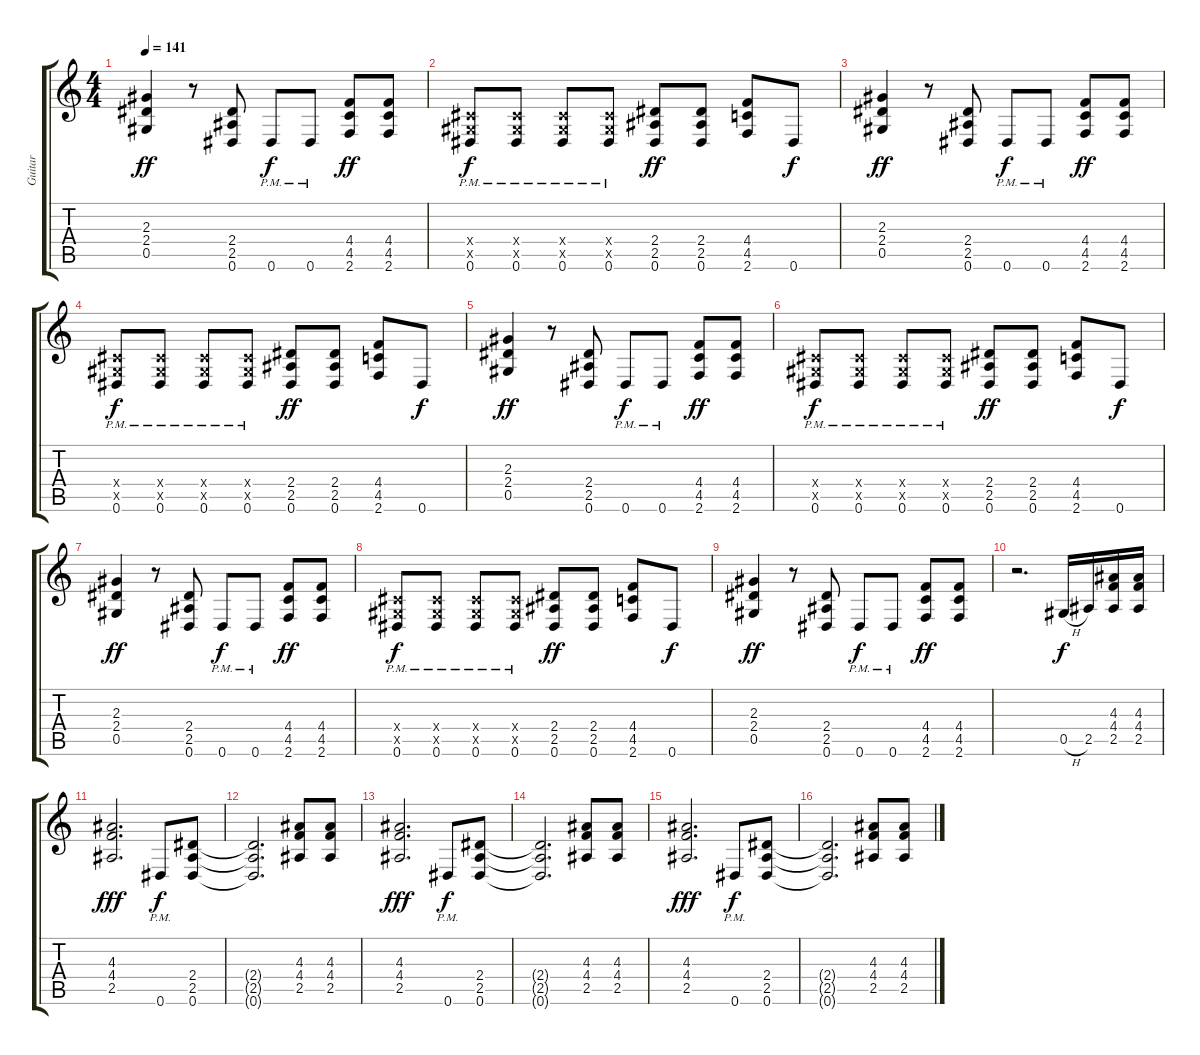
\track ("Guitar" "Guitar") {instrument overdrivenguitar}
\staff {score tabs}
\tuning (Eb4 Bb3 Gb3 Db3 Ab2 Eb2) {hide}
\ts (4 4)
\tempo 141
\clef g2
\ks c
(2.3 2.4 0.5).4{dy ff} r.8 (2.4 2.5 0.6).8 0.6{pm}.8{dy f} 0.6{pm}.8 (4.4 4.5 2.6).8{dy ff} (4.4 4.5 2.6).8 |
(0.4{x} 0.5{x} 0.6{pm}).8{dy f} (0.4{x} 0.5{x} 0.6{pm}).8 (0.4{x} 0.5{x} 0.6{pm}).8 (0.4{x} 0.5{x} 0.6{pm}).8 (2.4 2.5 0.6).8{dy ff} (2.4 2.5 0.6).8 (4.4 4.5 2.6).8 0.6.8{dy f} |
(2.3 2.4 0.5).4{dy ff} r.8 (2.4 2.5 0.6).8 0.6{pm}.8{dy f} 0.6{pm}.8 (4.4 4.5 2.6).8{dy ff} (4.4 4.5 2.6).8 |
(0.4{x} 0.5{x} 0.6{pm}).8{dy f} (0.4{x} 0.5{x} 0.6{pm}).8 (0.4{x} 0.5{x} 0.6{pm}).8 (0.4{x} 0.5{x} 0.6{pm}).8 (2.4 2.5 0.6).8{dy ff} (2.4 2.5 0.6).8 (4.4 4.5 2.6).8 0.6.8{dy f} |
(2.3 2.4 0.5).4{dy ff} r.8 (2.4 2.5 0.6).8 0.6{pm}.8{dy f} 0.6{pm}.8 (4.4 4.5 2.6).8{dy ff} (4.4 4.5 2.6).8 |
(0.4{x} 0.5{x} 0.6{pm}).8{dy f} (0.4{x} 0.5{x} 0.6{pm}).8 (0.4{x} 0.5{x} 0.6{pm}).8 (0.4{x} 0.5{x} 0.6{pm}).8 (2.4 2.5 0.6).8{dy ff} (2.4 2.5 0.6).8 (4.4 4.5 2.6).8 0.6.8{dy f} |
(2.3 2.4 0.5).4{dy ff} r.8 (2.4 2.5 0.6).8 0.6{pm}.8{dy f} 0.6{pm}.8 (4.4 4.5 2.6).8{dy ff} (4.4 4.5 2.6).8 |
(0.4{x} 0.5{x} 0.6{pm}).8{dy f} (0.4{x} 0.5{x} 0.6{pm}).8 (0.4{x} 0.5{x} 0.6{pm}).8 (0.4{x} 0.5{x} 0.6{pm}).8 (2.4 2.5 0.6).8{dy ff} (2.4 2.5 0.6).8 (4.4 4.5 2.6).8 0.6.8{dy f} |
(2.3 2.4 0.5).4{dy ff} r.8 (2.4 2.5 0.6).8 0.6{pm}.8{dy f} 0.6{pm}.8 (4.4 4.5 2.6).8{dy ff} (4.4 4.5 2.6).8 |
r.2{d} 0.5{h}.16{dy f} 2.5.16 (4.3 4.4 2.5).16 (4.3 4.4 2.5).16 |
(4.3 4.4 2.5).2{d dy fff} 0.6{pm}.8{dy f} (2.4 2.5 0.6).8 |
(2.4{t} 2.5{t} 0.6{t}).2{d} (4.3 4.4 2.5).8 (4.3 4.4 2.5).8 |
(4.3 4.4 2.5).2{d dy fff} 0.6{pm}.8{dy f} (2.4 2.5 0.6).8 |
(2.4{t} 2.5{t} 0.6{t}).2{d} (4.3 4.4 2.5).8 (4.3 4.4 2.5).8 |
(4.3 4.4 2.5).2{d dy fff} 0.6{pm}.8{dy f} (2.4 2.5 0.6).8 |
(2.4{t} 2.5{t} 0.6{t}).2{d} (4.3 4.4 2.5).8 (4.3 4.4 2.5).8
